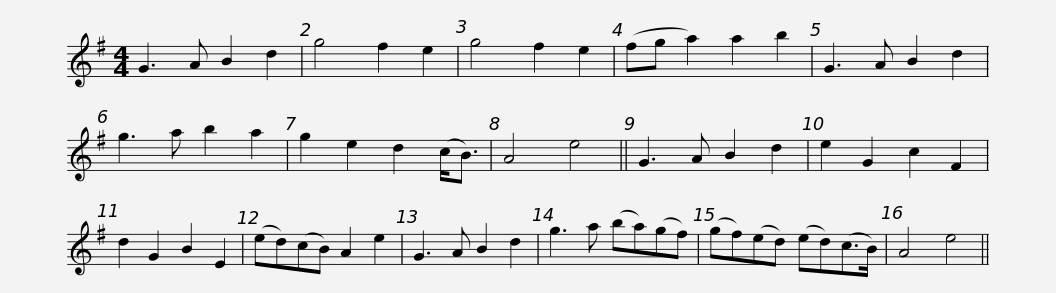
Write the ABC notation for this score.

X:1
L:1/8
M:4/4
I:linebreak $
K:G
V:1 treble
V:1
 G3 A B2 d2 | g4 f2 e2 | g4 f2 e2 | (fg a2) a2 b2 | G3 A B2 d2 | %5
 g3 a b2 a2 | g2 e2 d2 (c<B) | A4 e4 || G3 A B2 d2 |$ e2 G2 c2 F2 | %10
 d2 G2 B2 E2 | (ed)(cB) A2 e2 | G3 A B2 d2 | g3 a (ba)(gf) | (gf)(ed) (ed)(c>B) | %15
 A4 e4 || %16
